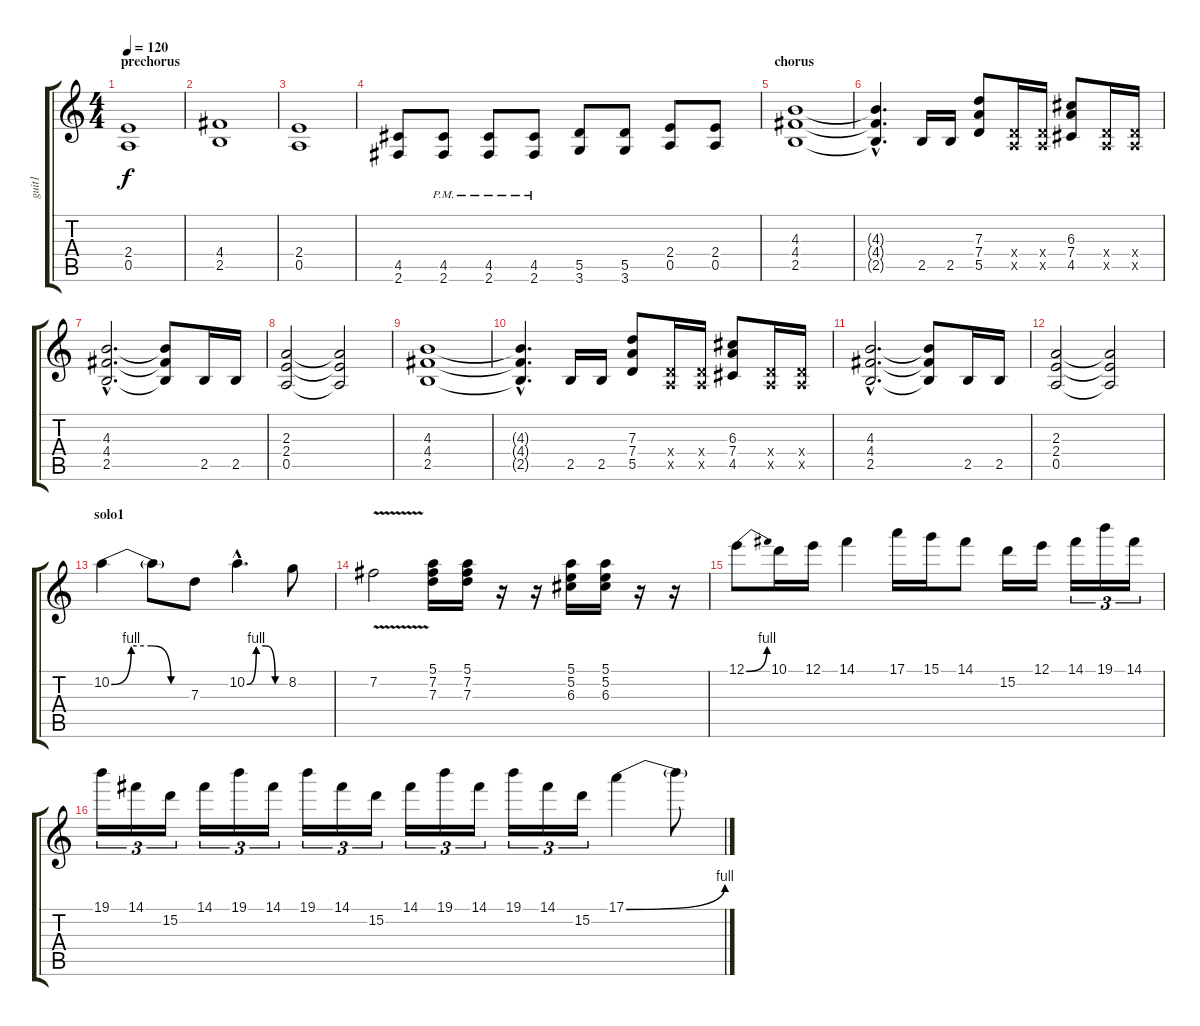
\track ("guit1" "guit1") {instrument distortionguitar}
\staff {score tabs}
\tuning (E4 B3 G3 D3 A2 E2) {hide}
\ts (4 4)
\section ("" "prechorus")
\tempo 120
\clef g2
\ks c
(2.4 0.5).1{dy f} |
(4.4 2.5).1 |
(2.4 0.5).1 |
(4.5 2.6).8 (4.5{pm} 2.6{pm}).8 (4.5{pm} 2.6{pm}).8 (4.5{pm} 2.6{pm}).8 (5.5 3.6).8 (5.5 3.6).8 (2.4 0.5).8 (2.4 0.5).8 |
\section ("" "chorus")
(4.3 4.4 2.5).1 |
(4.3{hac t} 4.4{hac t} 2.5{hac t}).4{d} 2.5.16 2.5.16 (7.3 7.4 5.5).8 (0.4{x} 0.5{x}).16 (0.4{x} 0.5{x}).16 (6.3 7.4 4.5).8 (0.4{x} 0.5{x}).16 (0.4{x} 0.5{x}).16 |
(4.3{hac} 4.4{hac} 2.5{hac}).2{d} (4.3{t} 4.4{t} 2.5{t}).8 2.5.16 2.5.16 |
(2.3 2.4 0.5).2 (2.3{t} 2.4{t} 0.5{t}).2 |
(4.3 4.4 2.5).1 |
(4.3{hac t} 4.4{hac t} 2.5{hac t}).4{d} 2.5.16 2.5.16 (7.3 7.4 5.5).8 (0.4{x} 0.5{x}).16 (0.4{x} 0.5{x}).16 (6.3 7.4 4.5).8 (0.4{x} 0.5{x}).16 (0.4{x} 0.5{x}).16 |
(4.3{hac} 4.4{hac} 2.5{hac}).2{d} (4.3{t} 4.4{t} 2.5{t}).8 2.5.16 2.5.16 |
(2.3 2.4 0.5).2 (2.3{t} 2.4{t} 0.5{t}).2 |
\section ("" "solo1")
10.2{be (custom 0 0 15 4 30 4 45 0 60 0)}.4 10.2{t}.8 7.3.8 10.2{be (custom 0 0 15 4 30 4 45 0 60 0) hac}.4{d} 8.2.8 |
7.2{v}.2 (5.1 7.2 7.3).16 (5.1 7.2 7.3).16 r.16 r.16 (5.1 5.2 6.3).16 (5.1 5.2 6.3).16 r.16 r.16 |
12.1{be (bend 0 0 60 4)}.8 10.1.16 12.1.16 14.1.4 17.1.16 15.1.16 14.1.8 15.2.16 12.1.16 14.1.16{tu (3 2)} 19.1.16{tu (3 2)} 14.1.16{tu (3 2)} |
19.1.16{tu (3 2)} 14.1.16{tu (3 2)} 15.2.16{tu (3 2)} 14.1.16{tu (3 2)} 19.1.16{tu (3 2)} 14.1.16{tu (3 2)} 19.1.16{tu (3 2)} 14.1.16{tu (3 2)} 15.2.16{tu (3 2)} 14.1.16{tu (3 2)} 19.1.16{tu (3 2)} 14.1.16{tu (3 2)} 19.1.16{tu (3 2)} 14.1.16{tu (3 2)} 15.2.16{tu (3 2)} 17.1{be (bend 0 0 60 4)}.4 17.1{t}.8
